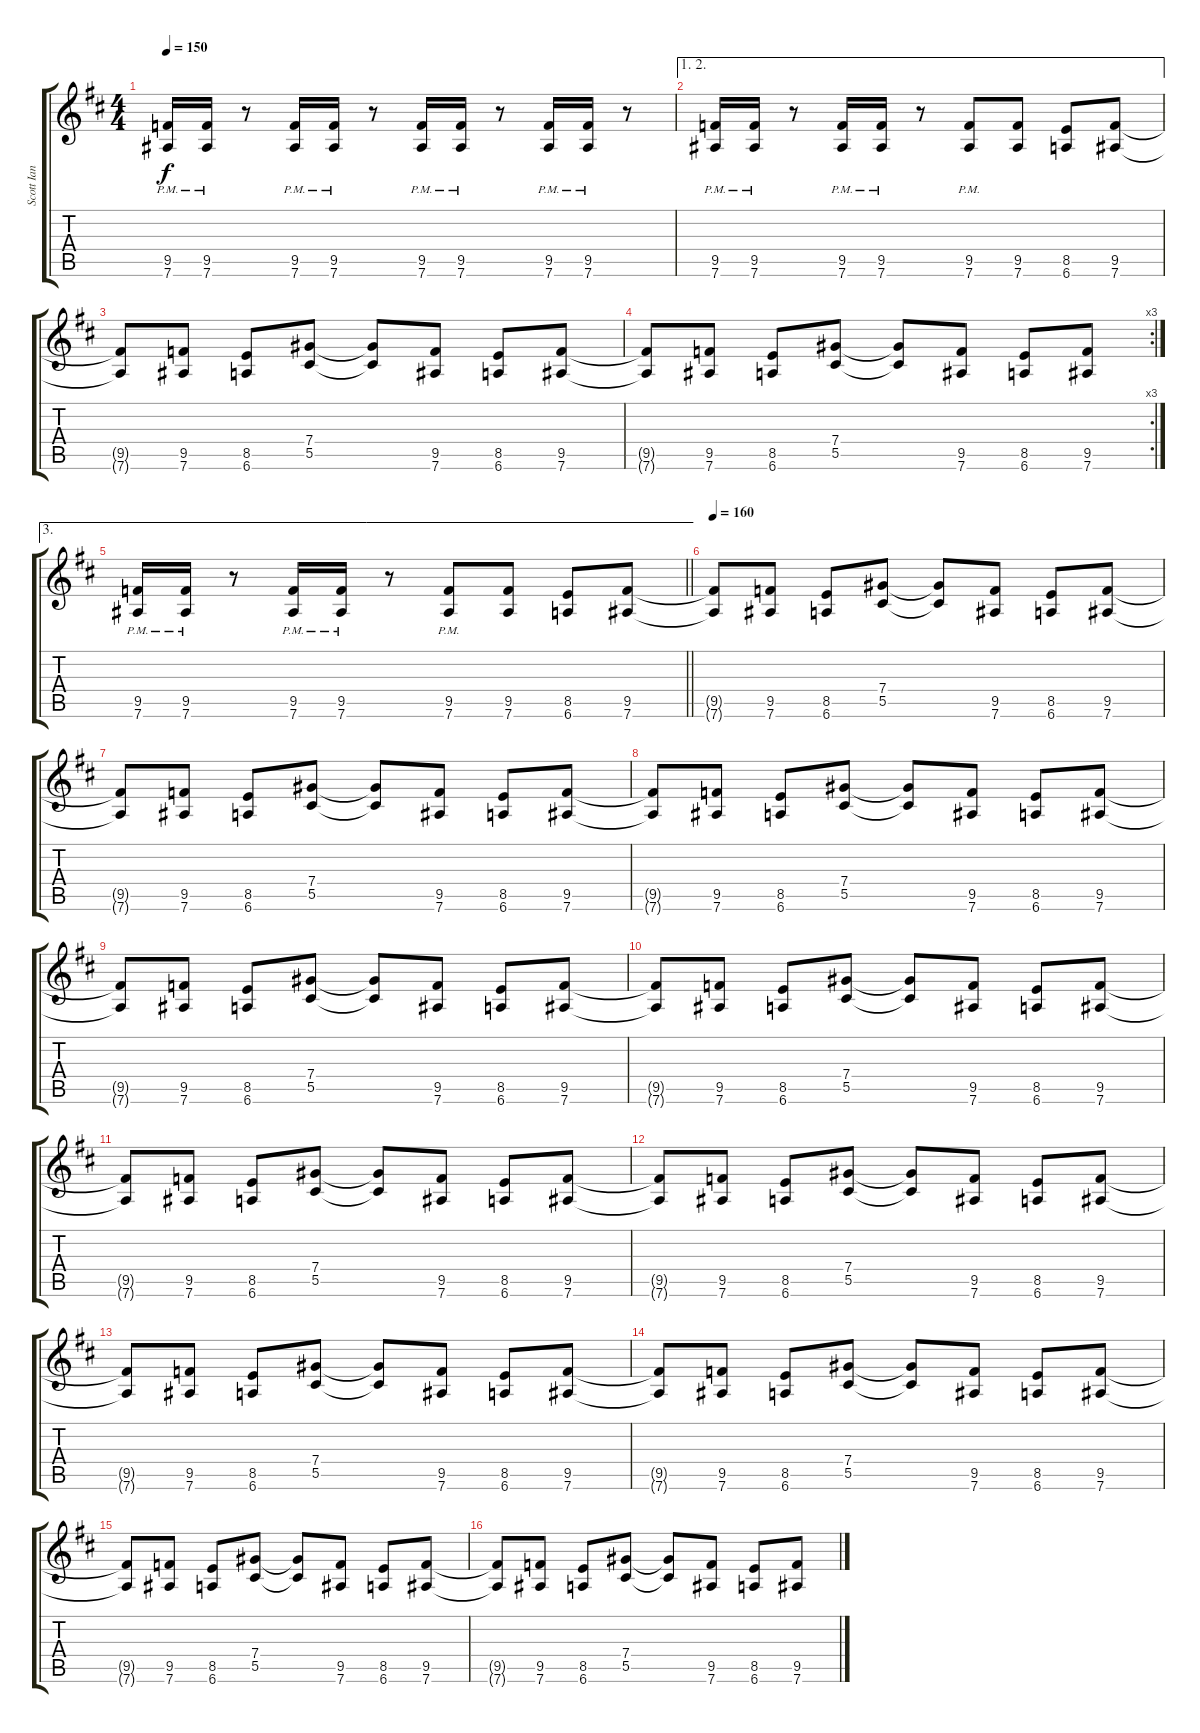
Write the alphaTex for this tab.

\track ("Scott Ian Distortion" "Scott Ian ") {instrument distortionguitar}
\staff {score tabs}
\tuning (Eb4 Bb3 Gb3 Db3 Ab2 Eb2) {hide}
\ts (4 4)
\tempo 150
\clef g2
\ks d
(9.5{pm} 7.6{pm}).16{dy f} (9.5{pm} 7.6{pm}).16 r.8 (9.5{pm} 7.6{pm}).16 (9.5{pm} 7.6{pm}).16 r.8 (9.5{pm} 7.6{pm}).16 (9.5{pm} 7.6{pm}).16 r.8 (9.5{pm} 7.6{pm}).16 (9.5{pm} 7.6{pm}).16 r.8 |
\ae (1 2)
(9.5{pm} 7.6{pm}).16 (9.5{pm} 7.6{pm}).16 r.8 (9.5{pm} 7.6{pm}).16 (9.5{pm} 7.6{pm}).16 r.8 (9.5{pm} 7.6{pm}).8 (9.5 7.6).8 (8.5 6.6).8 (9.5 7.6).8 |
(9.5{t} 7.6{t}).8 (9.5 7.6).8 (8.5 6.6).8 (7.4 5.5).8 (7.4{t} 5.5{t}).8 (9.5 7.6).8 (8.5 6.6).8 (9.5 7.6).8 |
\rc 3
(9.5{t} 7.6{t}).8 (9.5 7.6).8 (8.5 6.6).8 (7.4 5.5).8 (7.4{t} 5.5{t}).8 (9.5 7.6).8 (8.5 6.6).8 (9.5 7.6).8 |
\ae 3
\barLineRight lightlight
(9.5{pm} 7.6{pm}).16 (9.5{pm} 7.6{pm}).16 r.8 (9.5{pm} 7.6{pm}).16 (9.5{pm} 7.6{pm}).16 r.8 (9.5{pm} 7.6{pm}).8 (9.5 7.6).8 (8.5 6.6).8 (9.5 7.6).8 |
\tempo 160
(9.5{t} 7.6{t}).8 (9.5 7.6).8 (8.5 6.6).8 (7.4 5.5).8 (7.4{t} 5.5{t}).8 (9.5 7.6).8 (8.5 6.6).8 (9.5 7.6).8 |
(9.5{t} 7.6{t}).8 (9.5 7.6).8 (8.5 6.6).8 (7.4 5.5).8 (7.4{t} 5.5{t}).8 (9.5 7.6).8 (8.5 6.6).8 (9.5 7.6).8 |
(9.5{t} 7.6{t}).8 (9.5 7.6).8 (8.5 6.6).8 (7.4 5.5).8 (7.4{t} 5.5{t}).8 (9.5 7.6).8 (8.5 6.6).8 (9.5 7.6).8 |
(9.5{t} 7.6{t}).8 (9.5 7.6).8 (8.5 6.6).8 (7.4 5.5).8 (7.4{t} 5.5{t}).8 (9.5 7.6).8 (8.5 6.6).8 (9.5 7.6).8 |
(9.5{t} 7.6{t}).8 (9.5 7.6).8 (8.5 6.6).8 (7.4 5.5).8 (7.4{t} 5.5{t}).8 (9.5 7.6).8 (8.5 6.6).8 (9.5 7.6).8 |
(9.5{t} 7.6{t}).8 (9.5 7.6).8 (8.5 6.6).8 (7.4 5.5).8 (7.4{t} 5.5{t}).8 (9.5 7.6).8 (8.5 6.6).8 (9.5 7.6).8 |
(9.5{t} 7.6{t}).8 (9.5 7.6).8 (8.5 6.6).8 (7.4 5.5).8 (7.4{t} 5.5{t}).8 (9.5 7.6).8 (8.5 6.6).8 (9.5 7.6).8 |
(9.5{t} 7.6{t}).8 (9.5 7.6).8 (8.5 6.6).8 (7.4 5.5).8 (7.4{t} 5.5{t}).8 (9.5 7.6).8 (8.5 6.6).8 (9.5 7.6).8 |
(9.5{t} 7.6{t}).8 (9.5 7.6).8 (8.5 6.6).8 (7.4 5.5).8 (7.4{t} 5.5{t}).8 (9.5 7.6).8 (8.5 6.6).8 (9.5 7.6).8 |
(9.5{t} 7.6{t}).8 (9.5 7.6).8 (8.5 6.6).8 (7.4 5.5).8 (7.4{t} 5.5{t}).8 (9.5 7.6).8 (8.5 6.6).8 (9.5 7.6).8 |
(9.5{t} 7.6{t}).8 (9.5 7.6).8 (8.5 6.6).8 (7.4 5.5).8 (7.4{t} 5.5{t}).8 (9.5 7.6).8 (8.5 6.6).8 (9.5 7.6).8
